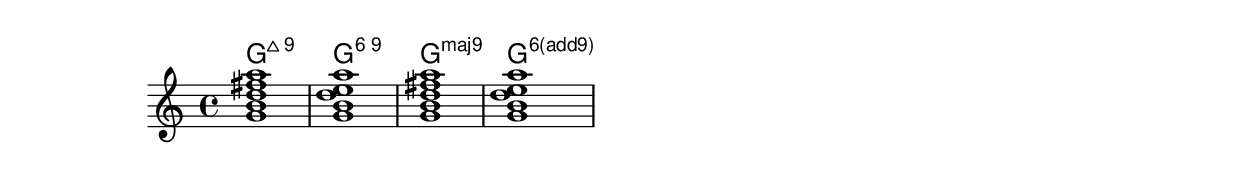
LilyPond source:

%% Do not edit this file; it is auto-generated from LSR http://lsr.dsi.unimi.it
%% This file is in the public domain.
\version "2.11.48"

\header {
  lsrtags = "chords"

  texidoc = "
The property @code{chordNameExceptions} can be used to store a list of
special notations for specific chords. 

"
  doctitle = "Chord name exceptions"
} % begin verbatim
% modify maj9 and 6(add9)
% Exception music is chords with markups
chExceptionMusic = {
  <c e g b d'>1-\markup { \super "maj9" }
  <c e g a d'>1-\markup { \super "6(add9)" }
}

% Convert music to list and prepend to existing exceptions.
chExceptions = #( append
  ( sequential-music-to-chord-exceptions chExceptionMusic #t)
  ignatzekExceptions)

theMusic = \chordmode {
  g1:maj9 g1:6.9
  \set chordNameExceptions = #chExceptions
  g1:maj9 g1:6.9
}

\layout {
  ragged-right = ##t 
}

<< \context ChordNames \theMusic
   \context Voice \theMusic
>>  
